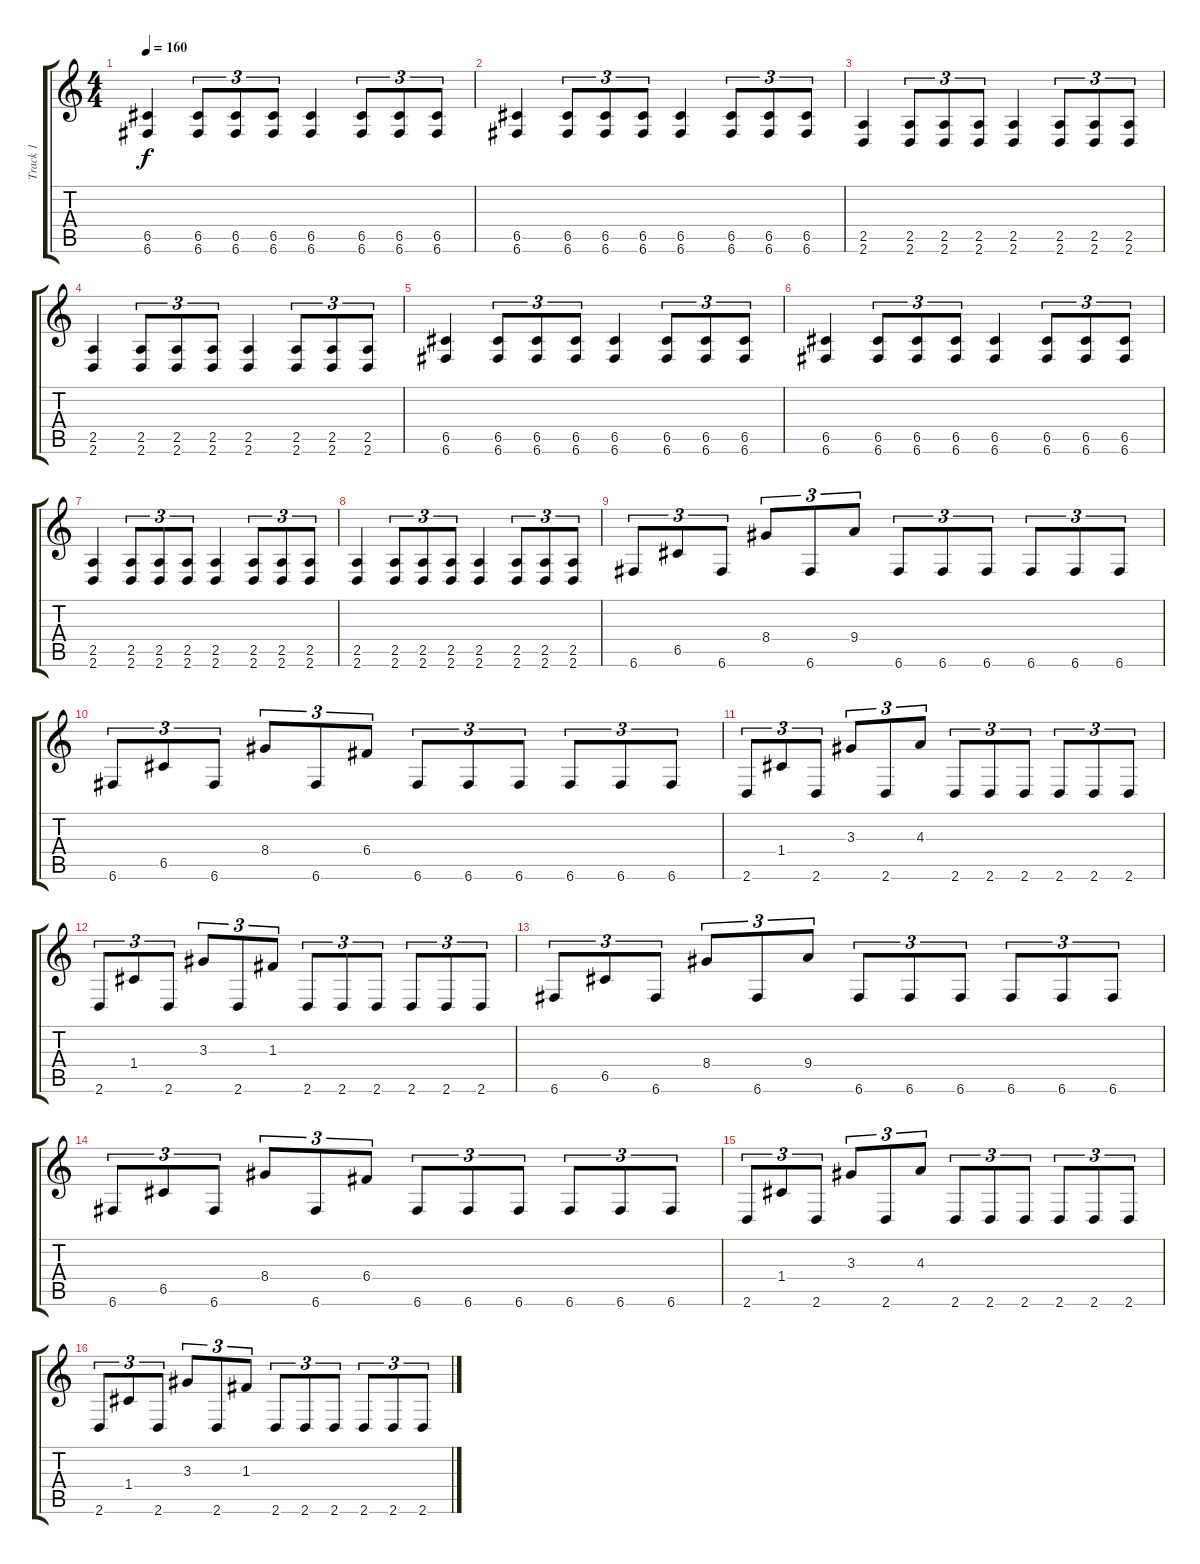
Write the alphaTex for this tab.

\track ("Track 1" "Track 1") {instrument distortionguitar}
\staff {score tabs}
\tuning (D4 A3 F3 C3 G2 C2) {hide}
\ts (4 4)
\tempo 160
\clef g2
\ks c
(6.5 6.6).4{dy f} (6.5 6.6).8{tu (3 2)} (6.5 6.6).8{tu (3 2)} (6.5 6.6).8{tu (3 2)} (6.5 6.6).4 (6.5 6.6).8{tu (3 2)} (6.5 6.6).8{tu (3 2)} (6.5 6.6).8{tu (3 2)} |
(6.5 6.6).4 (6.5 6.6).8{tu (3 2)} (6.5 6.6).8{tu (3 2)} (6.5 6.6).8{tu (3 2)} (6.5 6.6).4 (6.5 6.6).8{tu (3 2)} (6.5 6.6).8{tu (3 2)} (6.5 6.6).8{tu (3 2)} |
(2.5 2.6).4 (2.5 2.6).8{tu (3 2)} (2.5 2.6).8{tu (3 2)} (2.5 2.6).8{tu (3 2)} (2.5 2.6).4 (2.5 2.6).8{tu (3 2)} (2.5 2.6).8{tu (3 2)} (2.5 2.6).8{tu (3 2)} |
(2.5 2.6).4 (2.5 2.6).8{tu (3 2)} (2.5 2.6).8{tu (3 2)} (2.5 2.6).8{tu (3 2)} (2.5 2.6).4 (2.5 2.6).8{tu (3 2)} (2.5 2.6).8{tu (3 2)} (2.5 2.6).8{tu (3 2)} |
(6.5 6.6).4 (6.5 6.6).8{tu (3 2)} (6.5 6.6).8{tu (3 2)} (6.5 6.6).8{tu (3 2)} (6.5 6.6).4 (6.5 6.6).8{tu (3 2)} (6.5 6.6).8{tu (3 2)} (6.5 6.6).8{tu (3 2)} |
(6.5 6.6).4 (6.5 6.6).8{tu (3 2)} (6.5 6.6).8{tu (3 2)} (6.5 6.6).8{tu (3 2)} (6.5 6.6).4 (6.5 6.6).8{tu (3 2)} (6.5 6.6).8{tu (3 2)} (6.5 6.6).8{tu (3 2)} |
(2.5 2.6).4 (2.5 2.6).8{tu (3 2)} (2.5 2.6).8{tu (3 2)} (2.5 2.6).8{tu (3 2)} (2.5 2.6).4 (2.5 2.6).8{tu (3 2)} (2.5 2.6).8{tu (3 2)} (2.5 2.6).8{tu (3 2)} |
(2.5 2.6).4 (2.5 2.6).8{tu (3 2)} (2.5 2.6).8{tu (3 2)} (2.5 2.6).8{tu (3 2)} (2.5 2.6).4 (2.5 2.6).8{tu (3 2)} (2.5 2.6).8{tu (3 2)} (2.5 2.6).8{tu (3 2)} |
6.6.8{tu (3 2)} 6.5.8{tu (3 2)} 6.6.8{tu (3 2)} 8.4.8{tu (3 2)} 6.6.8{tu (3 2)} 9.4.8{tu (3 2)} 6.6.8{tu (3 2)} 6.6.8{tu (3 2)} 6.6.8{tu (3 2)} 6.6.8{tu (3 2)} 6.6.8{tu (3 2)} 6.6.8{tu (3 2)} |
6.6.8{tu (3 2)} 6.5.8{tu (3 2)} 6.6.8{tu (3 2)} 8.4.8{tu (3 2)} 6.6.8{tu (3 2)} 6.4.8{tu (3 2)} 6.6.8{tu (3 2)} 6.6.8{tu (3 2)} 6.6.8{tu (3 2)} 6.6.8{tu (3 2)} 6.6.8{tu (3 2)} 6.6.8{tu (3 2)} |
2.6.8{tu (3 2)} 1.4.8{tu (3 2)} 2.6.8{tu (3 2)} 3.3.8{tu (3 2)} 2.6.8{tu (3 2)} 4.3.8{tu (3 2)} 2.6.8{tu (3 2)} 2.6.8{tu (3 2)} 2.6.8{tu (3 2)} 2.6.8{tu (3 2)} 2.6.8{tu (3 2)} 2.6.8{tu (3 2)} |
2.6.8{tu (3 2)} 1.4.8{tu (3 2)} 2.6.8{tu (3 2)} 3.3.8{tu (3 2)} 2.6.8{tu (3 2)} 1.3.8{tu (3 2)} 2.6.8{tu (3 2)} 2.6.8{tu (3 2)} 2.6.8{tu (3 2)} 2.6.8{tu (3 2)} 2.6.8{tu (3 2)} 2.6.8{tu (3 2)} |
6.6.8{tu (3 2)} 6.5.8{tu (3 2)} 6.6.8{tu (3 2)} 8.4.8{tu (3 2)} 6.6.8{tu (3 2)} 9.4.8{tu (3 2)} 6.6.8{tu (3 2)} 6.6.8{tu (3 2)} 6.6.8{tu (3 2)} 6.6.8{tu (3 2)} 6.6.8{tu (3 2)} 6.6.8{tu (3 2)} |
6.6.8{tu (3 2)} 6.5.8{tu (3 2)} 6.6.8{tu (3 2)} 8.4.8{tu (3 2)} 6.6.8{tu (3 2)} 6.4.8{tu (3 2)} 6.6.8{tu (3 2)} 6.6.8{tu (3 2)} 6.6.8{tu (3 2)} 6.6.8{tu (3 2)} 6.6.8{tu (3 2)} 6.6.8{tu (3 2)} |
2.6.8{tu (3 2)} 1.4.8{tu (3 2)} 2.6.8{tu (3 2)} 3.3.8{tu (3 2)} 2.6.8{tu (3 2)} 4.3.8{tu (3 2)} 2.6.8{tu (3 2)} 2.6.8{tu (3 2)} 2.6.8{tu (3 2)} 2.6.8{tu (3 2)} 2.6.8{tu (3 2)} 2.6.8{tu (3 2)} |
2.6.8{tu (3 2)} 1.4.8{tu (3 2)} 2.6.8{tu (3 2)} 3.3.8{tu (3 2)} 2.6.8{tu (3 2)} 1.3.8{tu (3 2)} 2.6.8{tu (3 2)} 2.6.8{tu (3 2)} 2.6.8{tu (3 2)} 2.6.8{tu (3 2)} 2.6.8{tu (3 2)} 2.6.8{tu (3 2)}
